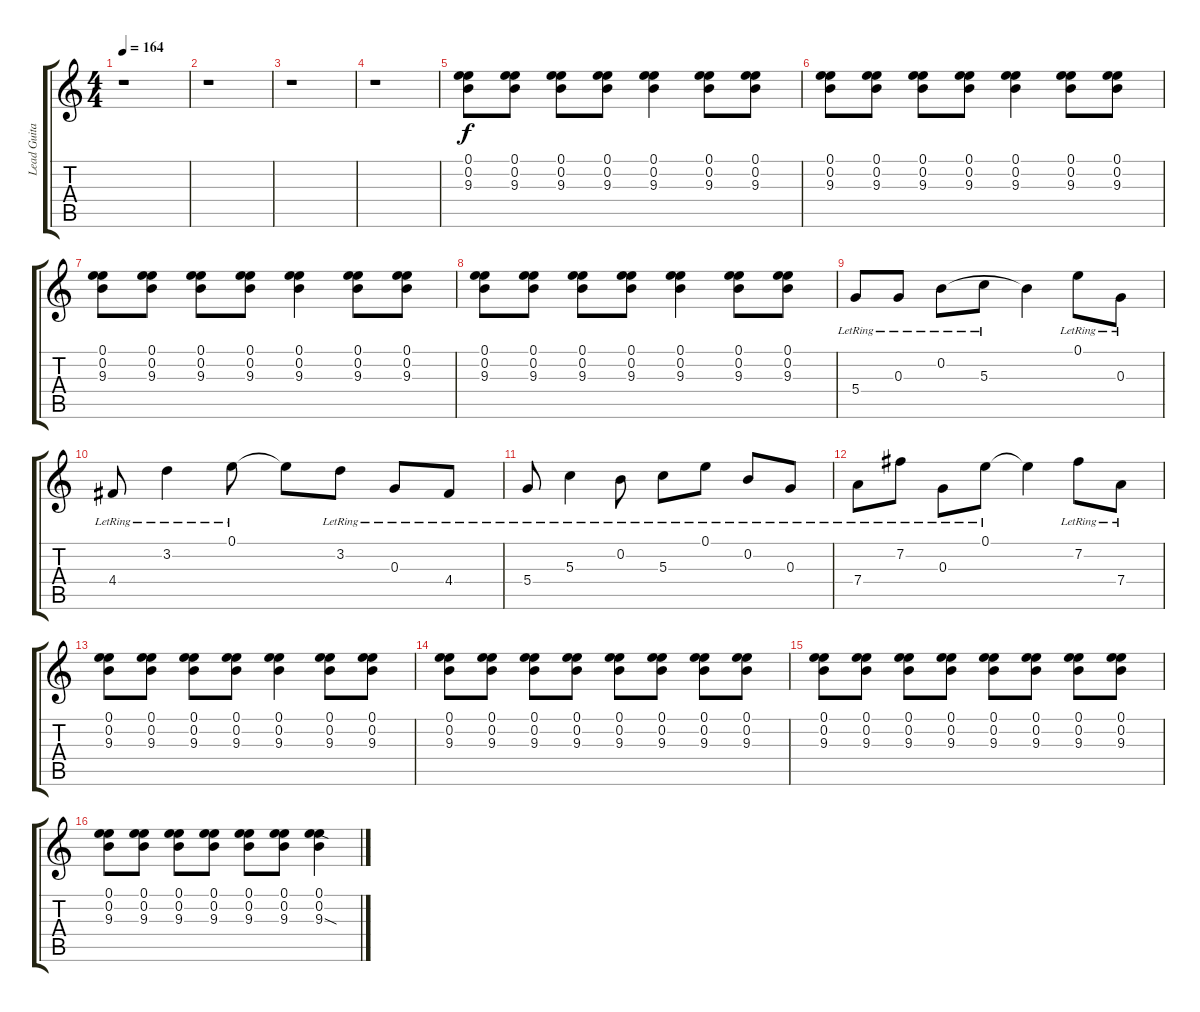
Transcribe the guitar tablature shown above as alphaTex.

\track ("Lead Guitar" "Lead Guita") {instrument distortionguitar}
\staff {score tabs}
\tuning (E4 B3 G3 D3 A2 E2) {hide}
\ts (4 4)
\tempo 164
\clef g2
\ks c
r.1{dy f} |
r.1 |
r.1 |
r.1 |
(0.1 0.2 9.3).8 (0.1 0.2 9.3).8 (0.1 0.2 9.3).8 (0.1 0.2 9.3).8 (0.1 0.2 9.3).4 (0.1 0.2 9.3).8 (0.1 0.2 9.3).8 |
(0.1 0.2 9.3).8 (0.1 0.2 9.3).8 (0.1 0.2 9.3).8 (0.1 0.2 9.3).8 (0.1 0.2 9.3).4 (0.1 0.2 9.3).8 (0.1 0.2 9.3).8 |
(0.1 0.2 9.3).8 (0.1 0.2 9.3).8 (0.1 0.2 9.3).8 (0.1 0.2 9.3).8 (0.1 0.2 9.3).4 (0.1 0.2 9.3).8 (0.1 0.2 9.3).8 |
(0.1 0.2 9.3).8 (0.1 0.2 9.3).8 (0.1 0.2 9.3).8 (0.1 0.2 9.3).8 (0.1 0.2 9.3).4 (0.1 0.2 9.3).8 (0.1 0.2 9.3).8 |
5.4{lr}.8 0.3{lr}.8 0.2{lr}.8 5.3{lr}.8 0.2{t}.4 0.1{lr}.8 0.3{lr}.8 |
4.4{lr}.8 3.2{lr}.4 0.1{lr}.8 0.1{t}.8 3.2{lr}.8 0.3{lr}.8 4.4{lr}.8 |
5.4{lr}.8 5.3{lr}.4 0.2{lr}.8 5.3{lr}.8 0.1{lr}.8 0.2{lr}.8 0.3{lr}.8 |
7.4{lr}.8 7.2{lr}.8 0.3{lr}.8 0.1{lr}.8 0.1{t}.4 7.2{lr}.8 7.4{lr}.8 |
(0.1 0.2 9.3).8 (0.1 0.2 9.3).8 (0.1 0.2 9.3).8 (0.1 0.2 9.3).8 (0.1 0.2 9.3).4 (0.1 0.2 9.3).8 (0.1 0.2 9.3).8 |
(0.1 0.2 9.3).8 (0.1 0.2 9.3).8 (0.1 0.2 9.3).8 (0.1 0.2 9.3).8 (0.1 0.2 9.3).8 (0.1 0.2 9.3).8 (0.1 0.2 9.3).8 (0.1 0.2 9.3).8 |
(0.1 0.2 9.3).8 (0.1 0.2 9.3).8 (0.1 0.2 9.3).8 (0.1 0.2 9.3).8 (0.1 0.2 9.3).8 (0.1 0.2 9.3).8 (0.1 0.2 9.3).8 (0.1 0.2 9.3).8 |
(0.1 0.2 9.3).8 (0.1 0.2 9.3).8 (0.1 0.2 9.3).8 (0.1 0.2 9.3).8 (0.1 0.2 9.3).8 (0.1 0.2 9.3).8 (0.1 0.2 9.3{sod}).4
